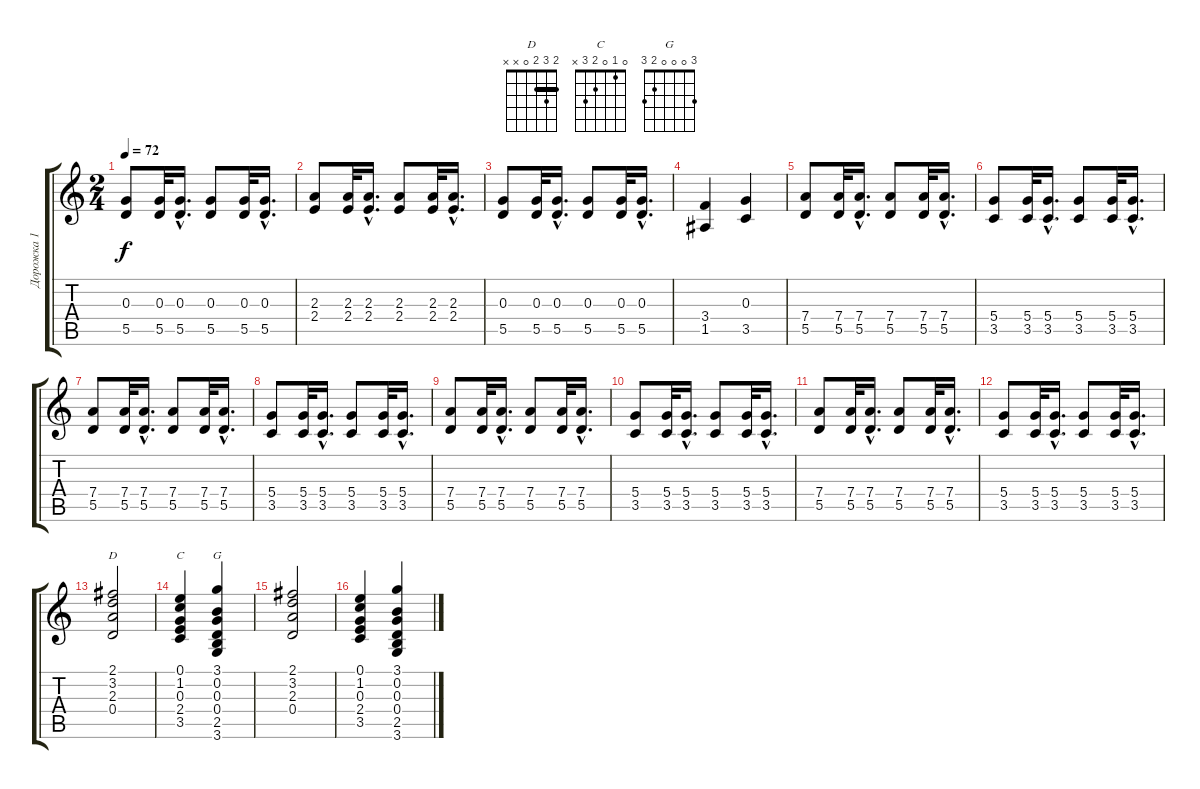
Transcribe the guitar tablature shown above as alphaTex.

\track ("Дорожка 1" "Дорожка 1") {instrument acousticguitarsteel}
\staff {score tabs}
\tuning (E4 B3 G3 D3 A2 E2) {hide}
\chord ("D" 2 3 2 0 x x) {barre 2}
\chord ("C" 0 1 0 2 3 x)
\chord ("G" 3 0 0 0 2 3)
\ts (2 4)
\tempo 72
\clef g2
\ks c
(0.3 5.5).8{dy f} (0.3 5.5).32 (0.3{hac} 5.5{hac}).16{d} (0.3 5.5).8 (0.3 5.5).32 (0.3{hac} 5.5{hac}).16{d} |
(2.3 2.4).8 (2.3 2.4).32 (2.3{hac} 2.4{hac}).16{d} (2.3 2.4).8 (2.3 2.4).32 (2.3{hac} 2.4{hac}).16{d} |
(0.3 5.5).8 (0.3 5.5).32 (0.3{hac} 5.5{hac}).16{d} (0.3 5.5).8 (0.3 5.5).32 (0.3{hac} 5.5{hac}).16{d} |
(3.4 1.5).4 (0.3 3.5).4 |
(7.4 5.5).8 (7.4 5.5).32 (7.4{hac} 5.5{hac}).16{d} (7.4 5.5).8 (7.4 5.5).32 (7.4{hac} 5.5{hac}).16{d} |
(5.4 3.5).8 (5.4 3.5).32 (5.4{hac} 3.5{hac}).16{d} (5.4 3.5).8 (5.4 3.5).32 (5.4{hac} 3.5{hac}).16{d} |
(7.4 5.5).8 (7.4 5.5).32 (7.4{hac} 5.5{hac}).16{d} (7.4 5.5).8 (7.4 5.5).32 (7.4{hac} 5.5{hac}).16{d} |
(5.4 3.5).8 (5.4 3.5).32 (5.4{hac} 3.5{hac}).16{d} (5.4 3.5).8 (5.4 3.5).32 (5.4{hac} 3.5{hac}).16{d} |
(7.4 5.5).8 (7.4 5.5).32 (7.4{hac} 5.5{hac}).16{d} (7.4 5.5).8 (7.4 5.5).32 (7.4{hac} 5.5{hac}).16{d} |
(5.4 3.5).8 (5.4 3.5).32 (5.4{hac} 3.5{hac}).16{d} (5.4 3.5).8 (5.4 3.5).32 (5.4{hac} 3.5{hac}).16{d} |
(7.4 5.5).8 (7.4 5.5).32 (7.4{hac} 5.5{hac}).16{d} (7.4 5.5).8 (7.4 5.5).32 (7.4{hac} 5.5{hac}).16{d} |
(5.4 3.5).8 (5.4 3.5).32 (5.4{hac} 3.5{hac}).16{d} (5.4 3.5).8 (5.4 3.5).32 (5.4{hac} 3.5{hac}).16{d} |
(2.1 3.2 2.3 0.4).2{ch "D"} |
(0.1 1.2 0.3 2.4 3.5).4{ch "C"} (3.1 0.2 0.3 0.4 2.5 3.6).4{ch "G"} |
(2.1 3.2 2.3 0.4).2 |
(0.1 1.2 0.3 2.4 3.5).4 (3.1 0.2 0.3 0.4 2.5 3.6).4
